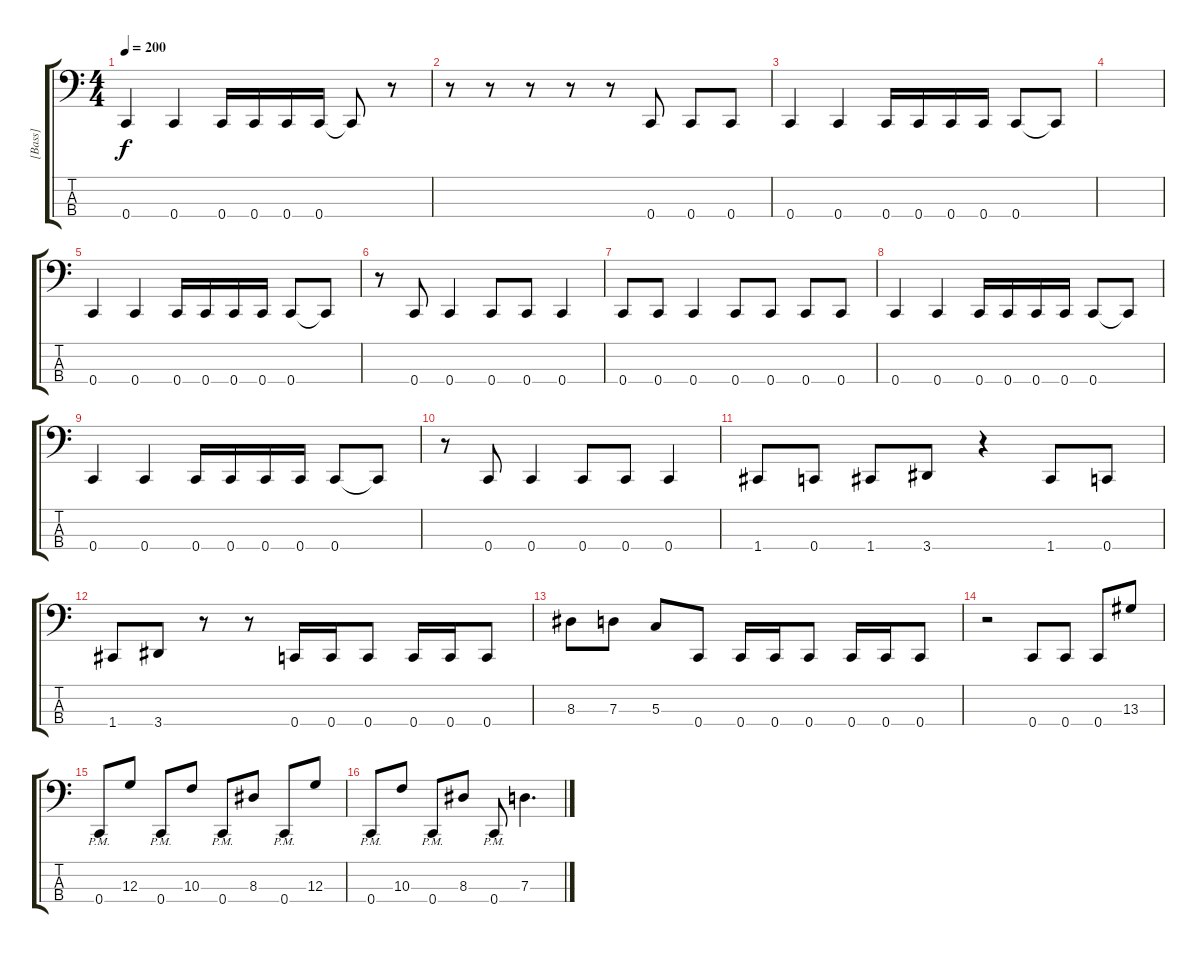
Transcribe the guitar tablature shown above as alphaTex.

\track ("[Bass]" "[Bass]") {instrument electricbasspick}
\staff {score tabs}
\tuning (F2 C2 G1 C1) {hide}
\ts (4 4)
\tempo 200
\clef f4
\ks c
0.4.4{dy f} 0.4.4 0.4.16 0.4.16 0.4.16 0.4.16 0.4{t}.8 r.8 |
r.8 r.8 r.8 r.8 r.8 0.4.8 0.4.8 0.4.8 |
0.4.4 0.4.4 0.4.16 0.4.16 0.4.16 0.4.16 0.4.8 0.4{t}.8 |
|
0.4.4 0.4.4 0.4.16 0.4.16 0.4.16 0.4.16 0.4.8 0.4{t}.8 |
r.8 0.4.8 0.4.4 0.4.8 0.4.8 0.4.4 |
0.4.8 0.4.8 0.4.4 0.4.8 0.4.8 0.4.8 0.4.8 |
0.4.4 0.4.4 0.4.16 0.4.16 0.4.16 0.4.16 0.4.8 0.4{t}.8 |
0.4.4 0.4.4 0.4.16 0.4.16 0.4.16 0.4.16 0.4.8 0.4{t}.8 |
r.8 0.4.8 0.4.4 0.4.8 0.4.8 0.4.4 |
1.4.8 0.4.8 1.4.8 3.4.8 r.4 1.4.8 0.4.8 |
1.4.8 3.4.8 r.8 r.8 0.4.16 0.4.16 0.4.8 0.4.16 0.4.16 0.4.8 |
8.3.8 7.3.8 5.3.8 0.4.8 0.4.16 0.4.16 0.4.8 0.4.16 0.4.16 0.4.8 |
r.2 0.4.8 0.4.8 0.4.8 13.3.8 |
0.4{pm}.8 12.3.8 0.4{pm}.8 10.3.8 0.4{pm}.8 8.3.8 0.4{pm}.8 12.3.8 |
0.4{pm}.8 10.3.8 0.4{pm}.8 8.3.8 0.4{pm}.8 7.3.4{d}
